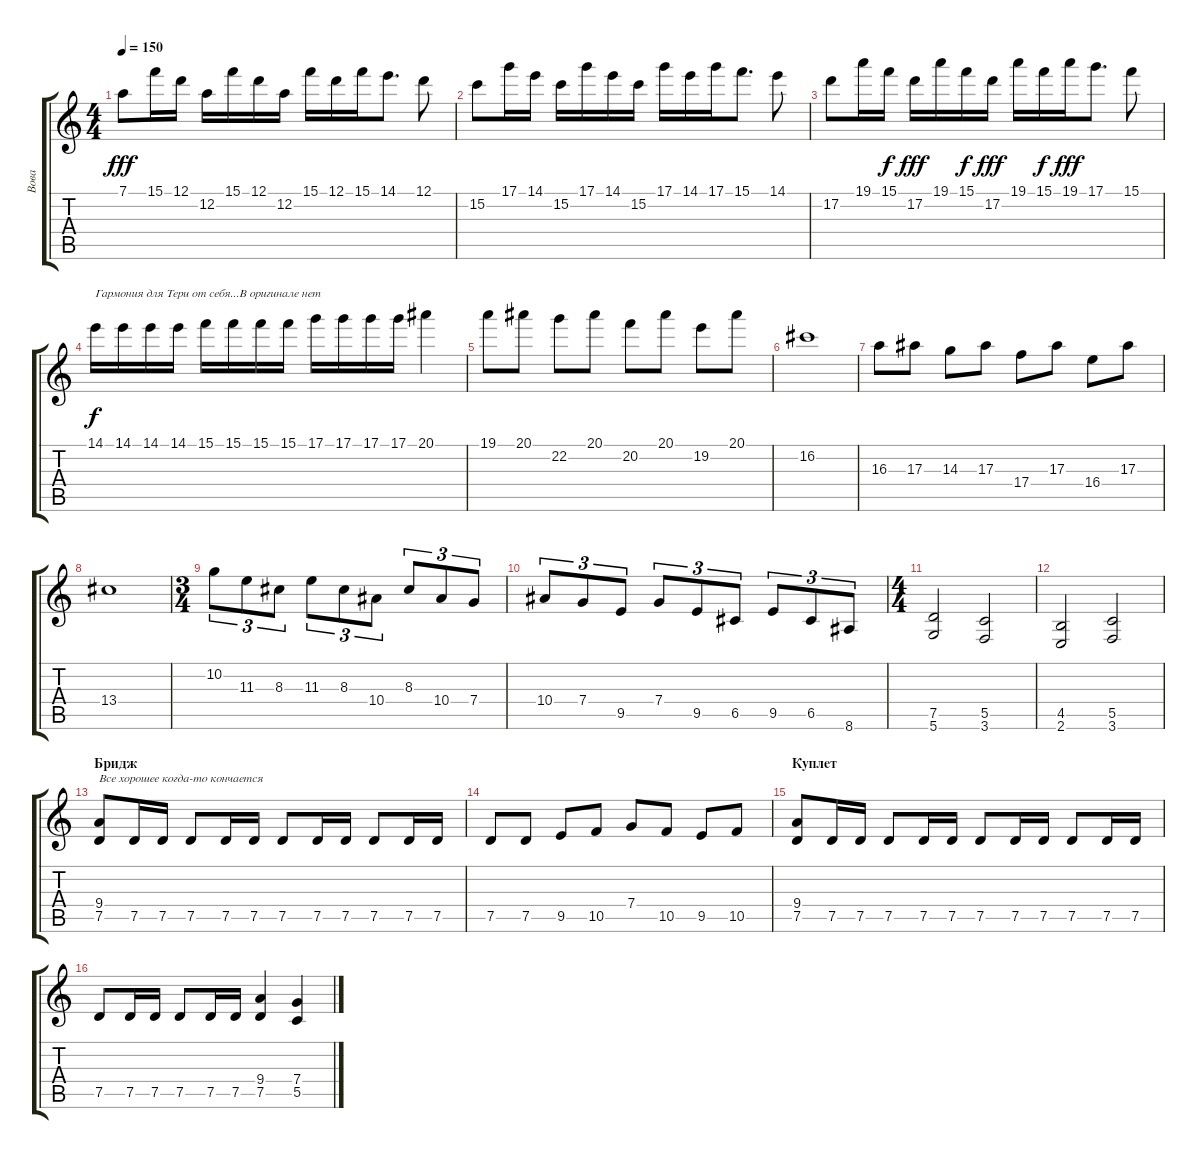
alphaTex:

\track ("Вова" "Вова") {instrument distortionguitar}
\staff {score tabs}
\tuning (D4 A3 F3 C3 G2 D2) {hide}
\ts (4 4)
\tempo 150
\clef g2
\ks c
7.1.8{dy fff} 15.1.16 12.1.16 12.2.16 15.1.16 12.1.16 12.2.16 15.1.16 12.1.16 15.1.16 14.1.8{d} 12.1.8 |
15.2.8 17.1.16 14.1.16 15.2.16 17.1.16 14.1.16 15.2.16 17.1.16 14.1.16 17.1.16 15.1.8{d} 14.1.8 |
17.2.8 19.1.16 15.1.16{dy f} 17.2.16{dy fff} 19.1.16 15.1.16{dy f} 17.2.16{dy fff} 19.1.16 15.1.16{dy f} 19.1.16{dy fff} 17.1.8{d} 15.1.8 |
14.1.16{txt "Гармония для Тери от себя...В оригинале нет" dy f} 14.1.16 14.1.16 14.1.16 15.1.16 15.1.16 15.1.16 15.1.16 17.1.16 17.1.16 17.1.16 17.1.16 20.1.4 |
19.1.8{volume 16 balance 8} 20.1.8 22.2.8 20.1.8 20.2.8 20.1.8 19.2.8 20.1.8 |
16.2.1 |
16.3.8 17.3.8 14.3.8 17.3.8 17.4.8 17.3.8 16.4.8 17.3.8 |
13.4.1 |
\ts (3 4)
10.2.8{tu (3 2)} 11.3.8{tu (3 2)} 8.3.8{tu (3 2)} 11.3.8{tu (3 2)} 8.3.8{tu (3 2)} 10.4.8{tu (3 2)} 8.3.8{tu (3 2)} 10.4.8{tu (3 2)} 7.4.8{tu (3 2)} |
10.4.8{tu (3 2)} 7.4.8{tu (3 2)} 9.5.8{tu (3 2)} 7.4.8{tu (3 2)} 9.5.8{tu (3 2)} 6.5.8{tu (3 2)} 9.5.8{tu (3 2)} 6.5.8{tu (3 2)} 8.6.8{tu (3 2)} |
\ts (4 4)
(7.5 5.6).2 (5.5 3.6).2 |
(4.5 2.6).2 (5.5 3.6).2 |
\section ("" "Бридж")
(9.4 7.5).8{txt "Все хорошее когда-то кончается"} 7.5.16 7.5.16 7.5.8 7.5.16 7.5.16 7.5.8 7.5.16 7.5.16 7.5.8 7.5.16 7.5.16 |
7.5.8 7.5.8 9.5.8 10.5.8 7.4.8 10.5.8 9.5.8 10.5.8 |
\section ("" "Куплет")
(9.4 7.5).8 7.5.16 7.5.16 7.5.8 7.5.16 7.5.16 7.5.8 7.5.16 7.5.16 7.5.8 7.5.16 7.5.16 |
7.5.8 7.5.16 7.5.16 7.5.8 7.5.16 7.5.16 (9.4 7.5).4 (7.4 5.5).4
